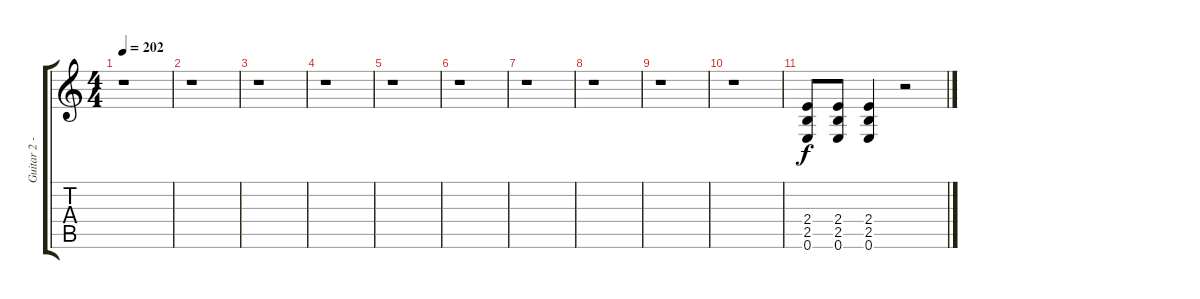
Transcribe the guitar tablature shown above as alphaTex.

\track ("Guitar 2 - Overdrive" "Guitar 2 -") {instrument overdrivenguitar}
\staff {score tabs}
\tuning (E4 B3 G3 D3 A2 E2) {hide}
\ts (4 4)
\tempo 202
\clef g2
\ks c
r.1{dy mp} |
r.1 |
r.1 |
r.1 |
r.1 |
r.1 |
r.1 |
r.1 |
r.1 |
r.1 |
(2.4 2.5 0.6).8{dy f} (2.4 2.5 0.6).8 (2.4 2.5 0.6).4 r.2
